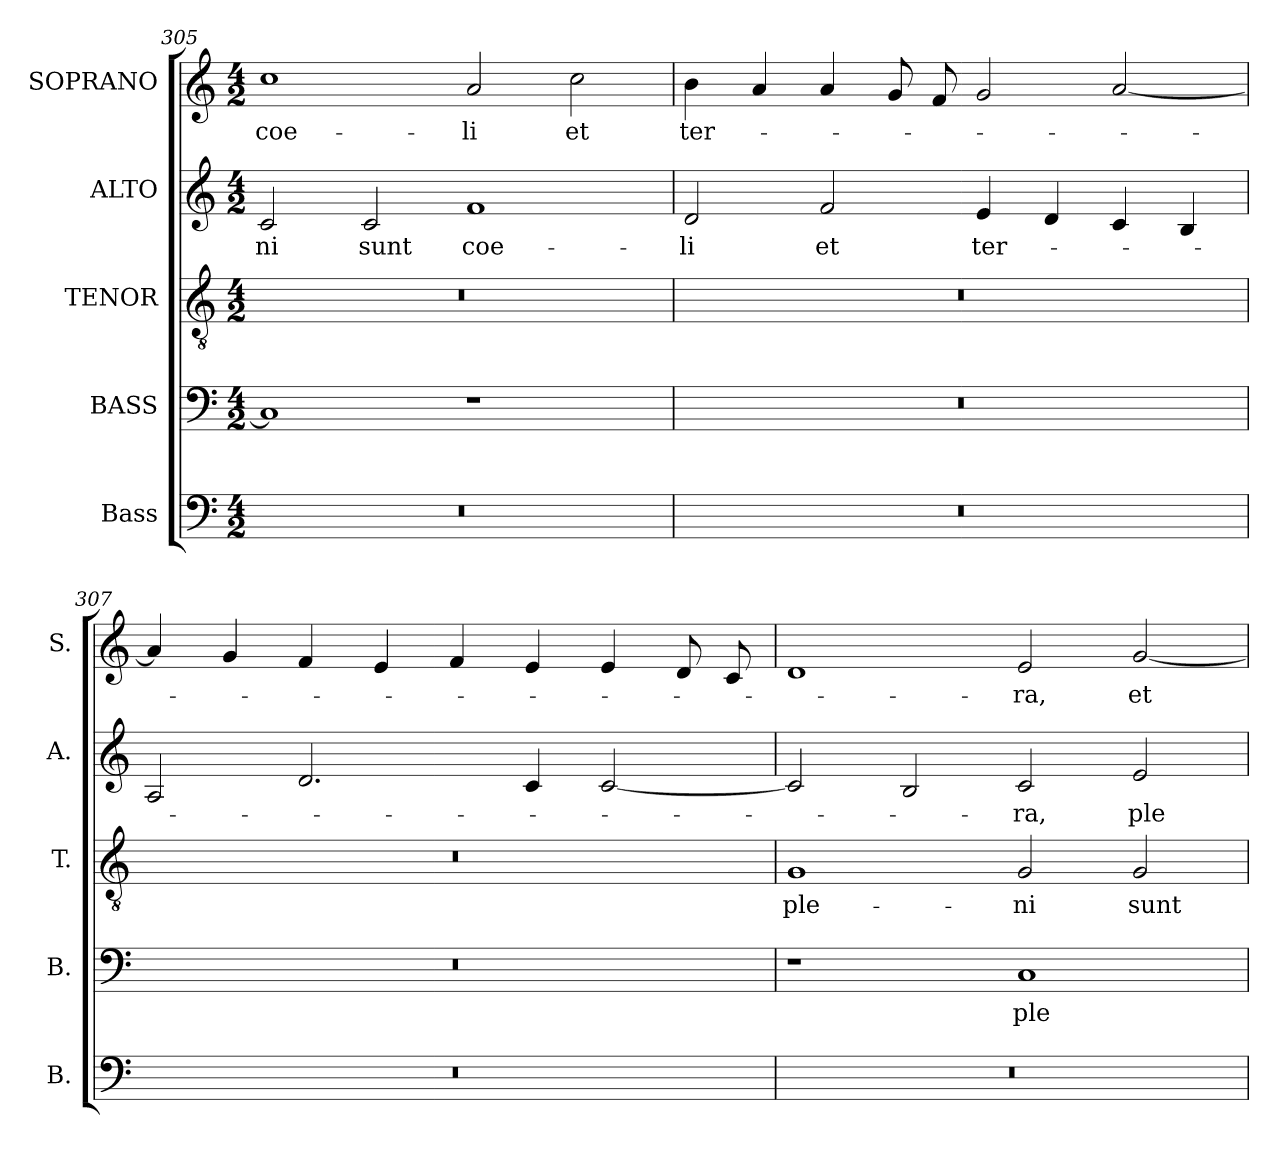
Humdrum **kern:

**kern	**kern	**text	**kern	**text	**kern	**text	**kern	**text
*part5	*part4	*part4	*part3	*part3	*part2	*part2	*part1	*part1
*staff5	*staff4	*staff4	*staff3	*staff3	*staff2	*staff2	*staff1	*staff1
*I"Bass	*I"BASS	*	*I"TENOR	*	*I"ALTO	*	*I"SOPRANO	*
*I'B.	*I'B.	*	*I'T.	*	*I'A.	*	*I'S.	*
*clefF4	*clefF4	*	*clefGv2	*	*clefG2	*	*clefG2	*
*	*	*	*ITrd7c12	*	*	*	*	*
*k[]	*k[]	*	*k[]	*	*k[]	*	*k[]	*
*C:	*C:	*	*C:	*	*C:	*	*C:	*
*M4/2	*M4/2	*	*M4/2	*	*M4/2	*	*M4/2	*
=305	=305	=305	=305	=305	=305	=305	=305	=305
!LO:N:vis=1	!	!	!LO:N:vis=1	!	!	!	!	!
!	!	!	!	!	!	!LO:LY:b:color=#000000	!	!
!	!	!	!	!	!	!	!	!LO:LY:b:color=#000000
0r	1Ci]	.	0r	.	2ci/	-ni	1cci	coe-
!	!	!	!	!	!	!LO:LY:b:color=#000000	!	!
.	.	.	.	.	2ci/	sunt	.	.
!	!	!	!	!	!	!LO:LY:b:color=#000000	!	!
!	!	!	!	!	!	!	!	!LO:LY:b:color=#000000
.	1r	.	.	.	1fi	coe-	2ai/	-li
!	!	!	!	!	!	!	!	!LO:LY:b:color=#000000
.	.	.	.	.	.	.	2cci\	et
=306	=306	=306	=306	=306	=306	=306	=306	=306
!LO:N:vis=1	!LO:N:vis=1	!	!LO:N:vis=1	!	!	!	!	!
!	!	!	!	!	!	!LO:LY:b:color=#000000	!	!
!	!	!	!	!	!	!	!	!LO:LY:b:color=#000000
0r	0r	.	0r	.	2di/	-li	4bi\	ter-
.	.	.	.	.	.	.	4ai/	.
!	!	!	!	!	!	!LO:LY:b:color=#000000	!	!
.	.	.	.	.	2fi/	et	4ai/	.
.	.	.	.	.	.	.	8gi/	.
.	.	.	.	.	.	.	8fi/	.
!	!	!	!	!	!	!LO:LY:b:color=#000000	!	!
.	.	.	.	.	4ei/	ter-	2gi/	.
.	.	.	.	.	4di/	.	.	.
.	.	.	.	.	4ci/	.	[2ai/	.
.	.	.	.	.	4Bi/	.	.	.
=307	=307	=307	=307	=307	=307	=307	=307	=307
!LO:N:vis=1	!LO:N:vis=1	!	!LO:N:vis=1	!	!	!	!	!
0r	0r	.	0r	.	2Ai/	.	4ai/]	.
.	.	.	.	.	.	.	4gi/	.
.	.	.	.	.	2.di/	.	4fi/	.
.	.	.	.	.	.	.	4ei/	.
.	.	.	.	.	.	.	4fi/	.
.	.	.	.	.	4ci/	.	4ei/	.
.	.	.	.	.	[2ci/	.	4ei/	.
.	.	.	.	.	.	.	8di/	.
.	.	.	.	.	.	.	8ci/	.
=308	=308	=308	=308	=308	=308	=308	=308	=308
!LO:N:vis=1	!	!	!	!	!	!	!	!
!	!	!	!	!LO:LY:b:color=#000000	!	!	!	!
0r	1r	.	1GGi	ple-	2ci/]	.	1di	.
.	.	.	.	.	2Bi/	.	.	.
!	!	!LO:LY:b:color=#000000	!	!	!	!	!	!
!	!	!	!	!LO:LY:b:color=#000000	!	!	!	!
!	!	!	!	!	!	!LO:LY:b:color=#000000	!	!
!	!	!	!	!	!	!	!	!LO:LY:b:color=#000000
.	1Ci	ple-	2GGi/	-ni	2ci/	-ra,	2ei/	-ra,
!	!	!	!	!LO:LY:b:color=#000000	!	!	!	!
!	!	!	!	!	!	!LO:LY:b:color=#000000	!	!
!	!	!	!	!	!	!	!	!LO:LY:b:color=#000000
.	.	.	2GGi/	sunt	2ei/	ple-	[2gi/	et
=	=	=	=	=	=	=	=	=
*-	*-	*-	*-	*-	*-	*-	*-	*-
